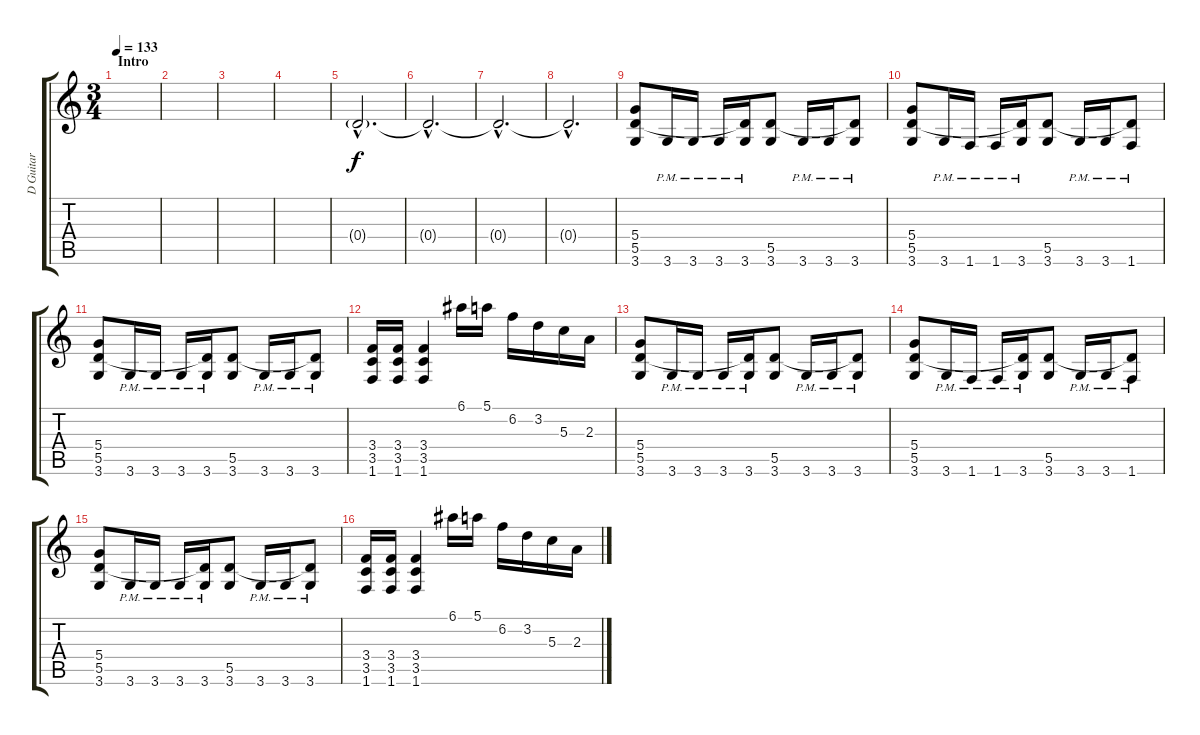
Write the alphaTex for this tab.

\track ("D Guitar" "D Guitar") {instrument distortionguitar}
\staff {score tabs}
\tuning (E4 B3 G3 D3 A2 E2) {hide}
\ts (3 4)
\section ("" "Intro")
\tempo 133
\clef g2
\ks c
|
|
|
|
0.4{g hac}.2{d} |
0.4{hac t}.2{d dy f} |
0.4{hac t}.2{d} |
0.4{hac t}.2{d} |
(5.4 5.5 3.6).8 3.6{pm}.16 3.6{pm}.16 3.6{pm}.16 (5.5{t} 3.6{pm}).16 (5.5 3.6).8 3.6{pm}.16 3.6{pm}.16 (5.5{t} 3.6{pm}).8 |
(5.4 5.5 3.6).8 3.6{pm}.16 1.6{pm}.16 1.6{pm}.16 (5.5{t} 3.6{pm}).16 (5.5 3.6).8 3.6{pm}.16 3.6{pm}.16 (5.5{t} 1.6{pm}).8 |
(5.4 5.5 3.6).8 3.6{pm}.16 3.6{pm}.16 3.6{pm}.16 (5.5{t} 3.6{pm}).16 (5.5 3.6).8 3.6{pm}.16 3.6{pm}.16 (5.5{t} 3.6{pm}).8 |
(3.4 3.5 1.6).16 (3.4 3.5 1.6).16 (3.4 3.5 1.6).4 6.1.16 5.1.16 6.2.16 3.2.16 5.3.16 2.3.16 |
(5.4 5.5 3.6).8 3.6{pm}.16 3.6{pm}.16 3.6{pm}.16 (5.5{t} 3.6{pm}).16 (5.5 3.6).8 3.6{pm}.16 3.6{pm}.16 (5.5{t} 3.6{pm}).8 |
(5.4 5.5 3.6).8 3.6{pm}.16 1.6{pm}.16 1.6{pm}.16 (5.5{t} 3.6{pm}).16 (5.5 3.6).8 3.6{pm}.16 3.6{pm}.16 (5.5{t} 1.6{pm}).8 |
(5.4 5.5 3.6).8 3.6{pm}.16 3.6{pm}.16 3.6{pm}.16 (5.5{t} 3.6{pm}).16 (5.5 3.6).8 3.6{pm}.16 3.6{pm}.16 (5.5{t} 3.6{pm}).8 |
(3.4 3.5 1.6).16 (3.4 3.5 1.6).16 (3.4 3.5 1.6).4 6.1.16 5.1.16 6.2.16 3.2.16 5.3.16 2.3.16
